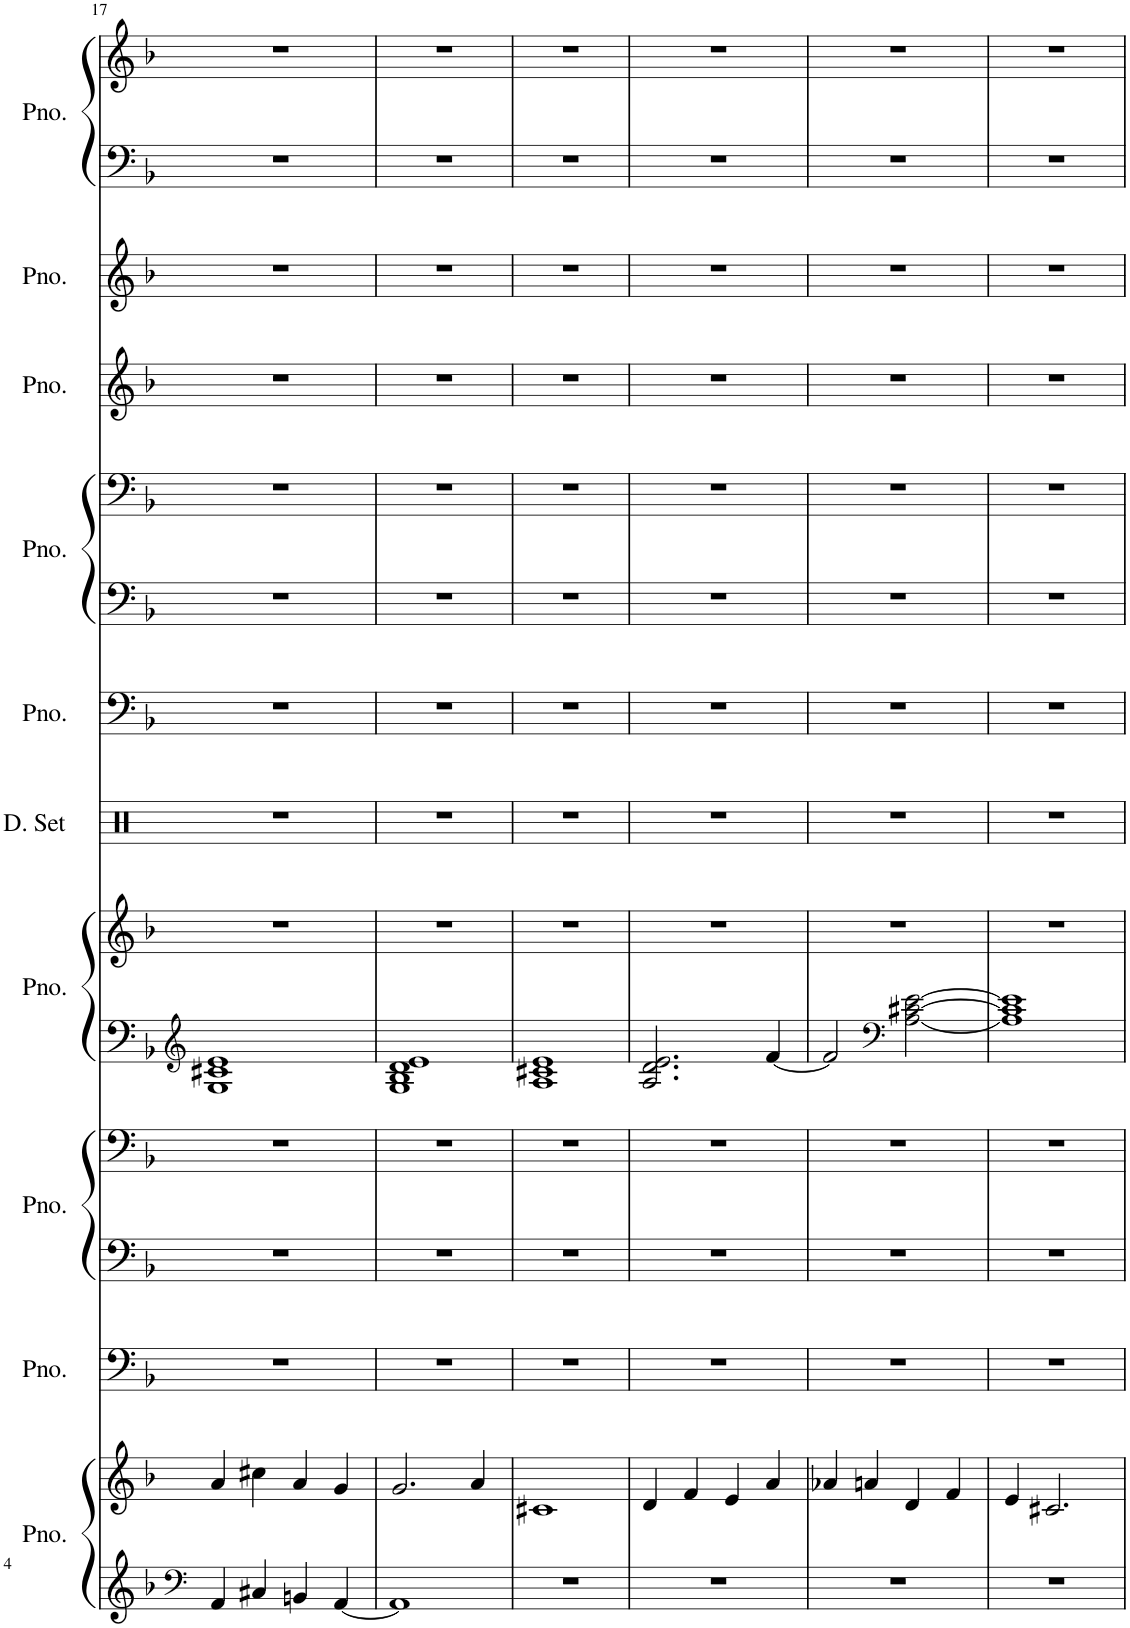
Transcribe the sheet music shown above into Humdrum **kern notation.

**kern	**kern	**kern	**kern	**kern	**kern	**kern	**kern	**kern	**kern	**kern	**kern	**kern	**kern	**kern
*part10	*part10	*part9	*part8	*part8	*part7	*part7	*part6	*part5	*part4	*part4	*part3	*part2	*part1	*part1
*staff15	*staff14	*staff13	*staff12	*staff11	*staff10	*staff9	*staff8	*staff7	*staff6	*staff5	*staff4	*staff3	*staff2	*staff1
*I"Piano, Pf.	*	*I"Piano, Cb.	*I"Piano, Vla.	*	*I"Piano, Vl.I	*	*I"Drumset, Perc.	*I"Piano, Tp.	*I"Piano, Hn.I	*	*I"Piano, Tr.	*I"Piano, Harp	*I"Piano, Fl.	*
*I'Pno.	*	*I'Pno.	*I'Pno.	*	*I'Pno.	*	*I'D. Set	*I'Pno.	*I'Pno.	*	*I'Pno.	*I'Pno.	*I'Pno.	*
!!LO:PB:g=z
*clefF4	*clefG2	*clefF4	*clefF4	*clefF4	*clefG2	*clefG2	*clefX	*clefF4	*clefF4	*clefF4	*clefG2	*clefG2	*clefF4	*clefG2
*k[b-]	*k[b-]	*k[b-]	*k[b-]	*k[b-]	*k[b-]	*k[b-]	*k[]	*k[b-]	*k[b-]	*k[b-]	*k[b-]	*k[b-]	*k[b-]	*k[b-]
*M4/4	*M4/4	*M4/4	*M4/4	*M4/4	*M4/4	*M4/4	*M4/4	*M4/4	*M4/4	*M4/4	*M4/4	*M4/4	*M4/4	*M4/4
=17	=17	=17	=17	=17	=17	=17	=17	=17	=17	=17	=17	=17	=17	=17
4AA/	4a/	1r	1r	1r	1G 1c#X 1e	1r	1r	1r	1r	1r	1r	1r	1r	1r
4C#X/	4cc#X\	.	.	.	.	.	.	.	.	.	.	.	.	.
4BBn/	4a/	.	.	.	.	.	.	.	.	.	.	.	.	.
[4AA/	4g/	.	.	.	.	.	.	.	.	.	.	.	.	.
=18	=18	=18	=18	=18	=18	=18	=18	=18	=18	=18	=18	=18	=18	=18
1AA]	2.g/	1r	1r	1r	1G 1B- 1d 1e	1r	1r	1r	1r	1r	1r	1r	1r	1r
.	4a/	.	.	.	.	.	.	.	.	.	.	.	.	.
=19	=19	=19	=19	=19	=19	=19	=19	=19	=19	=19	=19	=19	=19	=19
1r	1c#X	1r	1r	1r	1A 1c#X 1e	1r	1r	1r	1r	1r	1r	1r	1r	1r
=20	=20	=20	=20	=20	=20	=20	=20	=20	=20	=20	=20	=20	=20	=20
1r	4d/	1r	1r	1r	2.A/ 2.d/ 2.e/	1r	1r	1r	1r	1r	1r	1r	1r	1r
.	4f/	.	.	.	.	.	.	.	.	.	.	.	.	.
.	4e/	.	.	.	.	.	.	.	.	.	.	.	.	.
.	4a/	.	.	.	[4f/	.	.	.	.	.	.	.	.	.
=21	=21	=21	=21	=21	=21	=21	=21	=21	=21	=21	=21	=21	=21	=21
1r	4a-X/	1r	1r	1r	2f/]	1r	1r	1r	1r	1r	1r	1r	1r	1r
.	4an/	.	.	.	.	.	.	.	.	.	.	.	.	.
*	*	*	*	*	*clefF4	*	*	*	*	*	*	*	*	*
.	4d/	.	.	.	[2A\ [2c#X\ [2e\	.	.	.	.	.	.	.	.	.
.	4f/	.	.	.	.	.	.	.	.	.	.	.	.	.
=22	=22	=22	=22	=22	=22	=22	=22	=22	=22	=22	=22	=22	=22	=22
1r	4e/	1r	1r	1r	1A] 1c#] 1e]	1r	1r	1r	1r	1r	1r	1r	1r	1r
.	2.c#X/	.	.	.	.	.	.	.	.	.	.	.	.	.
=	=	=	=	=	=	=	=	=	=	=	=	=	=	=
*-	*-	*-	*-	*-	*-	*-	*-	*-	*-	*-	*-	*-	*-	*-
